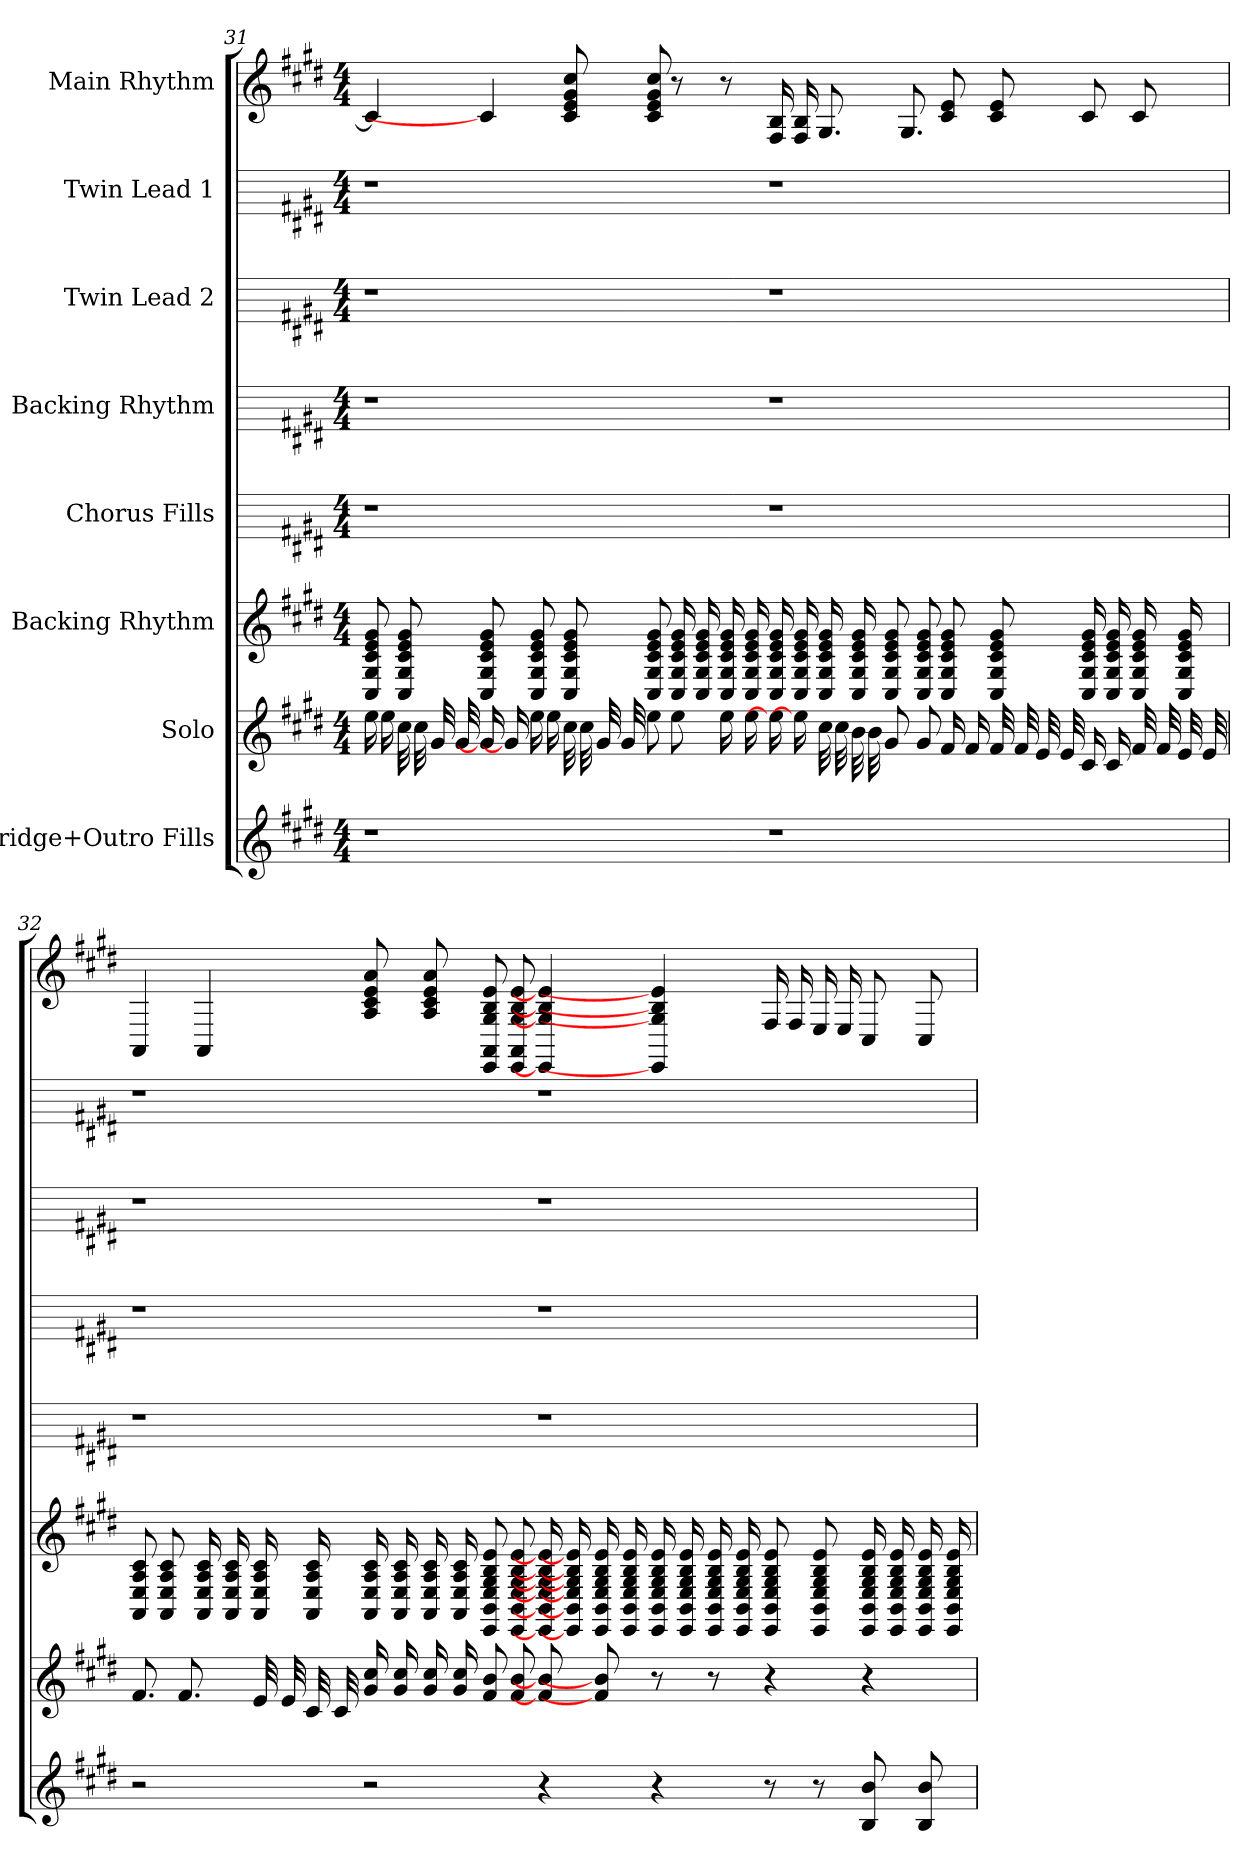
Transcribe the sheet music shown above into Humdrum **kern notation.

**kern	**kern	**kern	**kern	**kern	**kern	**kern	**kern
*part8	*part7	*part6	*part5	*part4	*part3	*part2	*part1
*staff8	*staff7	*staff6	*staff5	*staff4	*staff3	*staff2	*staff1
*I"Bridge+Outro Fills	*I"Solo	*I"Backing Rhythm	*I"Chorus Fills	*I"Backing Rhythm	*I"Twin Lead 2	*I"Twin Lead 1	*I"Main Rhythm
*	*	*	*	*	*	*	*
*k[f#c#g#d#]	*k[f#c#g#d#]	*k[f#c#g#d#]	*k[f#c#g#d#]	*k[f#c#g#d#]	*k[f#c#g#d#]	*k[f#c#g#d#]	*k[f#c#g#d#]
*M4/4	*M4/4	*M4/4	*M4/4	*M4/4	*M4/4	*M4/4	*M4/4
=31	=31	=31	=31	=31	=31	=31	=31
1r	16ee	8g# 8e 8c# 8G# 8C#	1r	1r	1r	1r	4c#]
.	16ee	.	.	.	.	.	.
.	32cc#	8g# 8e 8c# 8G# 8C#	.	.	.	.	.
.	32cc#	.	.	.	.	.	.
.	32g#	.	.	.	.	.	.
.	32g#	.	.	.	.	.	.
.	16g#]	8g# 8e 8c# 8G# 8C#	.	.	.	.	4c#]
.	16g#]	.	.	.	.	.	.
.	16ee	8g# 8e 8c# 8G# 8C#	.	.	.	.	.
.	16ee	.	.	.	.	.	.
.	32cc#	8g# 8e 8c# 8G# 8C#	.	.	.	.	8cc# 8g# 8e 8c#
.	32cc#	.	.	.	.	.	.
.	32g#	.	.	.	.	.	.
.	32g#	.	.	.	.	.	.
.	8ee	8g# 8e 8c# 8G# 8C#	.	.	.	.	8cc# 8g# 8e 8c#
.	8ee	16g# 16e 16c# 16G# 16C#	.	.	.	.	8r
.	.	16g# 16e 16c# 16G# 16C#	.	.	.	.	.
.	16ee	16g# 16e 16c# 16G# 16C#	.	.	.	.	8r
.	16ee	16g# 16e 16c# 16G# 16C#	.	.	.	.	.
1r	16ee]	16g# 16e 16c# 16G# 16C#	1r	1r	1r	1r	16B 16F#
.	16ee]	16g# 16e 16c# 16G# 16C#	.	.	.	.	16B 16F#
.	32cc#	16g# 16e 16c# 16G# 16C#	.	.	.	.	8.G#
.	32cc#	.	.	.	.	.	.
.	32b	16g# 16e 16c# 16G# 16C#	.	.	.	.	.
.	32b	.	.	.	.	.	.
.	8g#	8g# 8e 8c# 8G# 8C#	.	.	.	.	.
.	.	.	.	.	.	.	8.G#
.	8g#	8g# 8e 8c# 8G# 8C#	.	.	.	.	.
.	16f#	8g# 8e 8c# 8G# 8C#	.	.	.	.	8e 8c#
.	16f#	.	.	.	.	.	.
.	32f#	8g# 8e 8c# 8G# 8C#	.	.	.	.	8e 8c#
.	32f#	.	.	.	.	.	.
.	32e	.	.	.	.	.	.
.	32e	.	.	.	.	.	.
.	16c#	16g# 16e 16c# 16G# 16C#	.	.	.	.	8c#
.	16c#	16g# 16e 16c# 16G# 16C#	.	.	.	.	.
.	32f#	16g# 16e 16c# 16G# 16C#	.	.	.	.	8c#
.	32f#	.	.	.	.	.	.
.	32e	16g# 16e 16c# 16G# 16C#	.	.	.	.	.
.	32e	.	.	.	.	.	.
=32	=32	=32	=32	=32	=32	=32	=32
2r	8.f#	8c# 8A 8E 8AA	1r	1r	1r	1r	4AA
.	.	8c# 8A 8E 8AA	.	.	.	.	.
.	8.f#	.	.	.	.	.	.
.	.	16c# 16A 16E 16AA	.	.	.	.	4AA
.	.	16c# 16A 16E 16AA	.	.	.	.	.
.	32e	16c# 16A 16E 16AA	.	.	.	.	.
.	32e	.	.	.	.	.	.
.	32c#	16c# 16A 16E 16AA	.	.	.	.	.
.	32c#	.	.	.	.	.	.
2r	16cc# 16g#	16c# 16A 16E 16AA	.	.	.	.	8a 8e 8c# 8A
.	16cc# 16g#	16c# 16A 16E 16AA	.	.	.	.	.
.	16cc# 16g#	16c# 16A 16E 16AA	.	.	.	.	8a 8e 8c# 8A
.	16cc# 16g#	16c# 16A 16E 16AA	.	.	.	.	.
.	8b 8f#	8e 8B 8G# 8E 8BB 8EE	.	.	.	.	8e 8B 8G# 8AA 8EE
.	8b 8f#	8e 8B 8G# 8E 8BB 8EE	.	.	.	.	8e 8B 8G# 8AA 8EE
4r	8b] 8f#]	16e] 16B] 16G#] 16E] 16BB] 16EE]	1r	1r	1r	1r	4e] 4B] 4G#] 4EE]
.	.	16e] 16B] 16G#] 16E] 16BB] 16EE]	.	.	.	.	.
.	8b] 8f#]	16e 16B 16G# 16E 16BB 16EE	.	.	.	.	.
.	.	16e 16B 16G# 16E 16BB 16EE	.	.	.	.	.
4r	8r	16e 16B 16G# 16E 16BB 16EE	.	.	.	.	4e] 4B] 4G#] 4EE]
.	.	16e 16B 16G# 16E 16BB 16EE	.	.	.	.	.
.	8r	16e 16B 16G# 16E 16BB 16EE	.	.	.	.	.
.	.	16e 16B 16G# 16E 16BB 16EE	.	.	.	.	.
8r	4r	8e 8B 8G# 8E 8BB 8EE	.	.	.	.	16F#
.	.	.	.	.	.	.	16F#
8r	.	8e 8B 8G# 8E 8BB 8EE	.	.	.	.	16E
.	.	.	.	.	.	.	16E
8b 8B	4r	16e 16B 16G# 16E 16BB 16EE	.	.	.	.	8C#
.	.	16e 16B 16G# 16E 16BB 16EE	.	.	.	.	.
8b 8B	.	16e 16B 16G# 16E 16BB 16EE	.	.	.	.	8C#
.	.	16e 16B 16G# 16E 16BB 16EE	.	.	.	.	.
=	=	=	=	=	=	=	=
*-	*-	*-	*-	*-	*-	*-	*-
